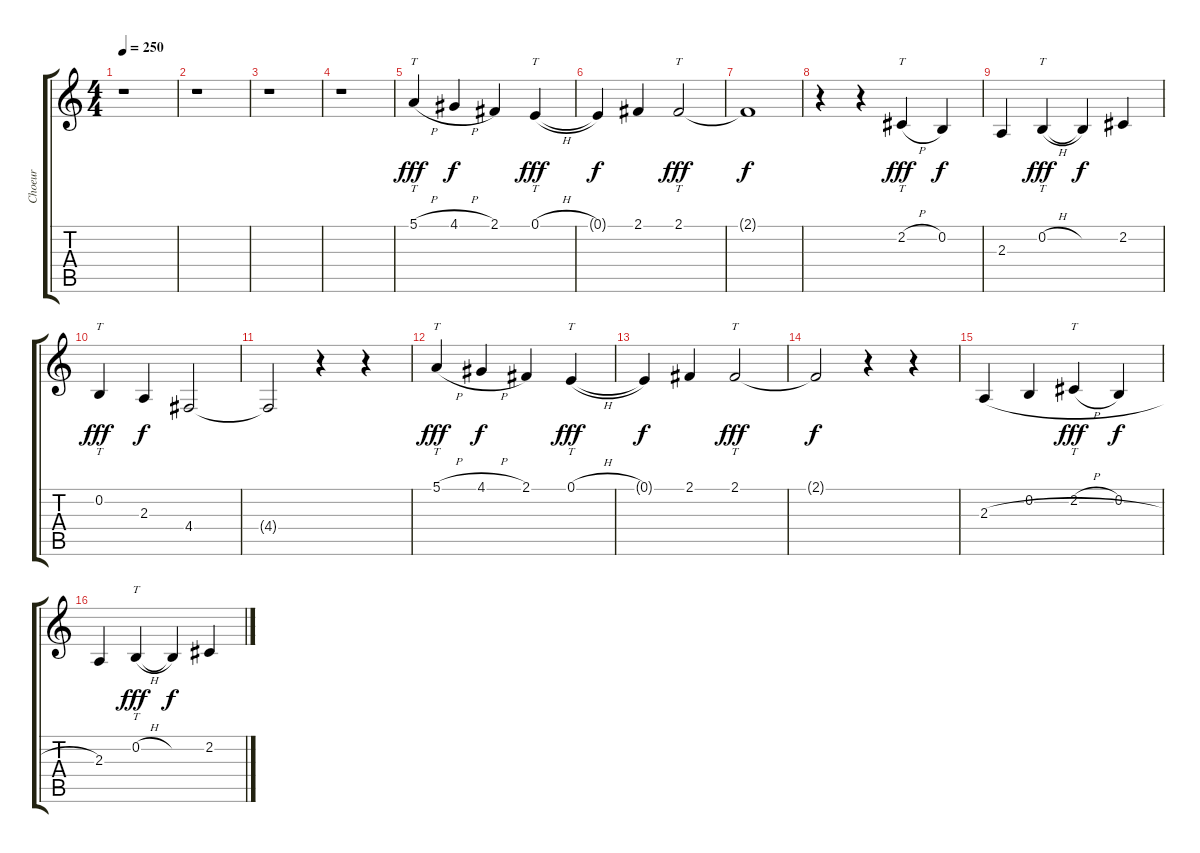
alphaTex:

\track ("Choeur" "Choeur") {instrument choiraahs}
\staff {score tabs}
\tuning (E4 B3 G3 D3 A2 E2) {hide}
\ts (4 4)
\tempo 250
\clef g2
\ks c
r.1{dy fff} |
r.1 |
r.1 |
r.1 |
5.1{h}.4{tt} 4.1{h}.4{dy f} 2.1.4 0.1{h}.4{tt dy fff} |
0.1{t}.4{dy f} 2.1.4 2.1.2{tt dy fff} |
2.1{t}.1{dy f} |
r.4 r.4 2.2{h}.4{tt dy fff} 0.2.4{dy f} |
2.3.4 0.2{h}.4{tt dy fff} 0.2{t}.4{dy f} 2.2.4 |
0.2.4{tt dy fff} 2.3.4{dy f} 4.4.2 |
4.4{t}.2 r.4 r.4 |
5.1{h}.4{tt dy fff} 4.1{h}.4{dy f} 2.1.4 0.1{h}.4{tt dy fff} |
0.1{t}.4{dy f} 2.1.4 2.1.2{tt dy fff} |
2.1{t}.2{dy f} r.4 r.4 |
2.3{h}.4 0.2.4 2.2{h}.4{tt dy fff} 0.2.4{dy f} |
2.3.4 0.2{h}.4{tt dy fff} 0.2{t}.4{dy f} 2.2.4
